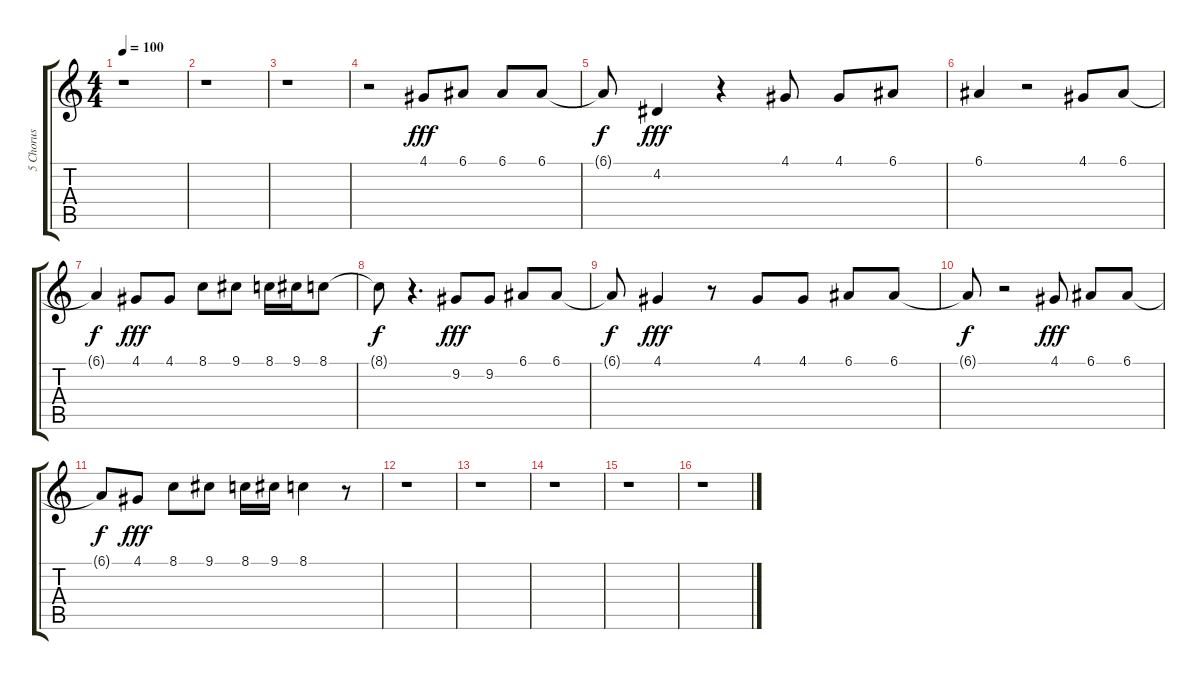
\track ("5 Chorus" "5 Chorus") {instrument choiraahs}
\staff {score tabs}
\tuning (E4 B3 G3 D3 A2 E2) {hide}
\ts (4 4)
\tempo 100
\clef g2
\ks c
r.1{dy fff} |
r.1 |
r.1 |
r.2 4.1.8 6.1.8 6.1.8 6.1.8 |
6.1{t}.8{dy f} 4.2.4{dy fff} r.4 4.1.8 4.1.8 6.1.8 |
6.1.4 r.2 4.1.8 6.1.8 |
6.1{t}.4{dy f} 4.1.8{dy fff} 4.1.8 8.1.8 9.1.8 8.1.16 9.1.16 8.1.8 |
8.1{t}.8{dy f} r.4{d} 9.2.8{dy fff} 9.2.8 6.1.8 6.1.8 |
6.1{t}.8{dy f} 4.1.4{dy fff} r.8 4.1.8 4.1.8 6.1.8 6.1.8 |
6.1{t}.8{dy f} r.2 4.1.8{dy fff} 6.1.8 6.1.8 |
6.1{t}.8{dy f} 4.1.8{dy fff} 8.1.8 9.1.8 8.1.16 9.1.16 8.1.4 r.8 |
r.1 |
r.1 |
r.1 |
r.1 |
r.1
